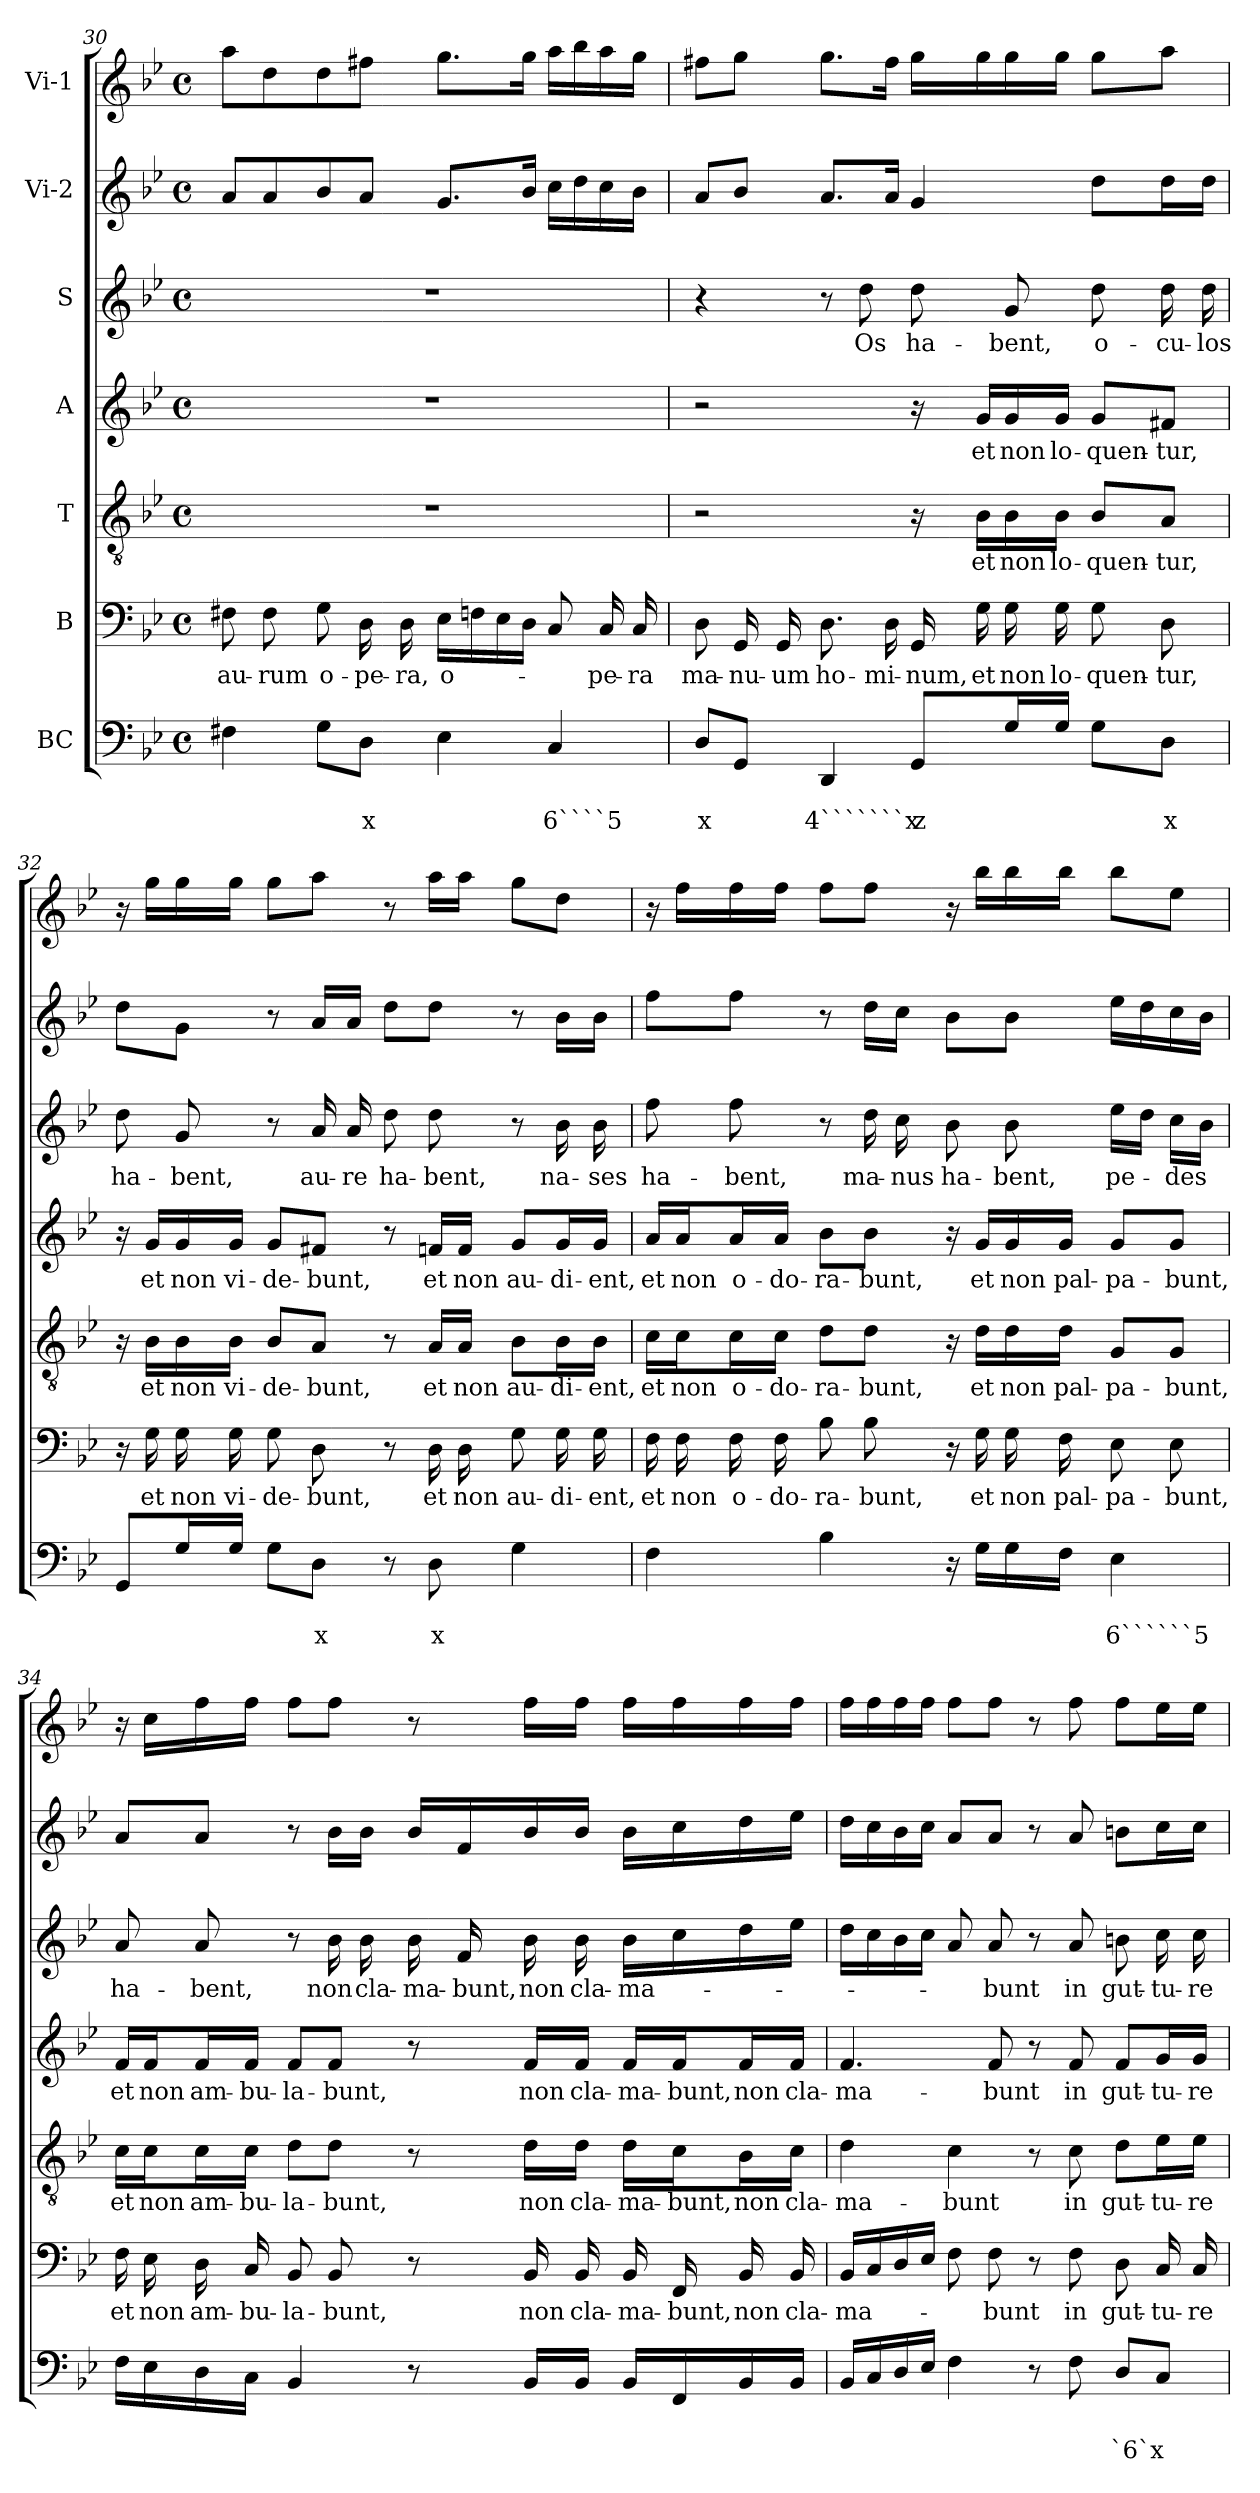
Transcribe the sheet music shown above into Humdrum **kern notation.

**kern	**text	**text	**kern	**text	**kern	**text	**kern	**text	**kern	**text	**kern	**kern
*part7	*part7	*part7	*part6	*part6	*part5	*part5	*part4	*part4	*part3	*part3	*part2	*part1
*staff7	*staff7	*staff7	*staff6	*staff6	*staff5	*staff5	*staff4	*staff4	*staff3	*staff3	*staff2	*staff1
*I"BC	*	*	*I"B	*	*I"T	*	*I"A	*	*I"S	*	*I"Vi-2	*I"Vi-1
!!LO:LB:g=z
*clefF4	*	*	*clefF4	*	*clefGv2	*	*clefG2	*	*clefG2	*	*clefG2	*clefG2
*k[b-e-]	*	*	*k[b-e-]	*	*k[b-e-]	*	*k[b-e-]	*	*k[b-e-]	*	*k[b-e-]	*k[b-e-]
*B-:	*	*	*B-:	*	*B-:	*	*B-:	*	*B-:	*	*B-:	*B-:
*M4/4	*	*	*M4/4	*	*M4/4	*	*M4/4	*	*M4/4	*	*M4/4	*M4/4
*met(c)	*	*	*met(c)	*	*met(c)	*	*met(c)	*	*met(c)	*	*met(c)	*met(c)
=30	=30	=30	=30	=30	=30	=30	=30	=30	=30	=30	=30	=30
!	!	!	!	!LO:LY:b	!	!	!	!	!	!	!	!
4F#X\	.	.	8F#X\	au-	1r	.	1r	.	1r	.	8a/L	8aa\L
!	!	!	!	!LO:LY:b	!	!	!	!	!	!	!	!
.	.	.	8F#\	-rum	.	.	.	.	.	.	8a/	8dd\
!	!	!	!	!LO:LY:b	!	!	!	!	!	!	!	!
8G\L	.	.	8G\	o-	.	.	.	.	.	.	8b-/	8dd\
!	!	!LO:LY:b	!	!LO:LY:b	!	!	!	!	!	!	!	!
8D\J	.	x	16D\	-pe-	.	.	.	.	.	.	8a/J	8ff#X\J
!	!	!	!	!LO:LY:b	!	!	!	!	!	!	!	!
.	.	.	16D\	-ra,	.	.	.	.	.	.	.	.
!	!	!	!	!LO:LY:b	!	!	!	!	!	!	!	!
4E-\	.	.	16E-\LL	o-	.	.	.	.	.	.	8.g/L	8.gg\L
.	.	.	16Fn\	.	.	.	.	.	.	.	.	.
.	.	.	16E-\	.	.	.	.	.	.	.	.	.
.	.	.	16D\JJ	.	.	.	.	.	.	.	16b-/Jk	16gg\Jk
!	!	!LO:LY:b	!	!	!	!	!	!	!	!	!	!
4C/	.	6````5	8C/	.	.	.	.	.	.	.	16cc\LL	16aa\LL
.	.	.	.	.	.	.	.	.	.	.	16dd\	16bb-\
!	!	!	!	!LO:LY:b	!	!	!	!	!	!	!	!
.	.	.	16C/	-pe-	.	.	.	.	.	.	16cc\	16aa\
!	!	!	!	!LO:LY:b	!	!	!	!	!	!	!	!
.	.	.	16C/	-ra	.	.	.	.	.	.	16b-\JJ	16gg\JJ
=31	=31	=31	=31	=31	=31	=31	=31	=31	=31	=31	=31	=31
!	!	!LO:LY:b	!	!LO:LY:b	!	!	!	!	!	!	!	!
8D/L	.	x	8D\	ma-	2r	.	2r	.	4r	.	8a/L	8ff#X\L
!	!	!	!	!LO:LY:b	!	!	!	!	!	!	!	!
8GG/J	.	.	16GG/	-nu-	.	.	.	.	.	.	8b-/J	8gg\J
!	!	!	!	!LO:LY:b	!	!	!	!	!	!	!	!
.	.	.	16GG/	-um	.	.	.	.	.	.	.	.
!	!	!LO:LY:b	!	!LO:LY:b	!	!	!	!	!	!	!	!
4DD/	.	4```````x	8.D\	ho-	.	.	.	.	8r	.	8.a/L	8.gg\L
!	!	!	!	!	!	!	!	!	!	!LO:LY:b	!	!
.	.	.	.	.	.	.	.	.	8dd\	Os	.	.
!	!	!	!	!LO:LY:b	!	!	!	!	!	!	!	!
.	.	.	16D\	-mi-	.	.	.	.	.	.	16a/Jk	16ff#\Jk
!	!	!LO:LY:b	!	!LO:LY:b	!	!	!	!	!	!LO:LY:b	!	!
8GG/L	.	z	16GG/	-num,	16r	.	16r	.	8dd\	ha-	4g/	16gg\LL
!	!	!	!	!LO:LY:b	!	!LO:LY:b	!	!LO:LY:b	!	!	!	!
.	.	.	16G\	et	16B-\LL	et	16g/LL	et	.	.	.	16gg\
!	!	!	!	!LO:LY:b	!	!LO:LY:b	!	!LO:LY:b	!	!LO:LY:b	!	!
16G/L	.	.	16G\	non	16B-\	non	16g/	non	8g/	-bent,	.	16gg\
!	!	!	!	!LO:LY:b	!	!LO:LY:b	!	!LO:LY:b	!	!	!	!
16G/JJ	.	.	16G\	lo-	16B-\JJ	lo-	16g/JJ	lo-	.	.	.	16gg\JJ
!	!	!	!	!LO:LY:b	!	!LO:LY:b	!	!LO:LY:b	!	!LO:LY:b	!	!
8G\L	.	.	8G\	-quen-	8B-/L	-quen-	8g/L	-quen-	8dd\	o-	8dd\L	8gg\L
!	!	!LO:LY:b	!	!LO:LY:b	!	!LO:LY:b	!	!LO:LY:b	!	!LO:LY:b	!	!
8D\J	.	x	8D\	-tur,	8A/J	-tur,	8f#X/J	-tur,	16dd\	-cu-	16dd\L	8aa\J
!	!	!	!	!	!	!	!	!	!	!LO:LY:b	!	!
.	.	.	.	.	.	.	.	.	16dd\	-los	16dd\JJ	.
!!LO:PB:g=z
=32	=32	=32	=32	=32	=32	=32	=32	=32	=32	=32	=32	=32
!	!	!	!	!	!	!	!	!	!	!LO:LY:b	!	!
8GG/L	.	.	16r	.	16r	.	16r	.	8dd\	ha-	8dd\L	16r
!	!	!	!	!LO:LY:b	!	!LO:LY:b	!	!LO:LY:b	!	!	!	!
.	.	.	16G\	et	16B-\LL	et	16g/LL	et	.	.	.	16gg\LL
!	!	!	!	!LO:LY:b	!	!LO:LY:b	!	!LO:LY:b	!	!LO:LY:b	!	!
16G/L	.	.	16G\	non	16B-\	non	16g/	non	8g/	-bent,	8g\J	16gg\
!	!	!	!	!LO:LY:b	!	!LO:LY:b	!	!LO:LY:b	!	!	!	!
16G/JJ	.	.	16G\	vi-	16B-\JJ	vi-	16g/JJ	vi-	.	.	.	16gg\JJ
!	!	!	!	!LO:LY:b	!	!LO:LY:b	!	!LO:LY:b	!	!	!	!
8G\L	.	.	8G\	-de-	8B-/L	-de-	8g/L	-de-	8r	.	8r	8gg\L
!	!	!LO:LY:b	!	!LO:LY:b	!	!LO:LY:b	!	!LO:LY:b	!	!LO:LY:b	!	!
8D\J	.	x	8D\	-bunt,	8A/J	-bunt,	8f#X/J	-bunt,	16a/	au-	16a/LL	8aa\J
!	!	!	!	!	!	!	!	!	!	!LO:LY:b	!	!
.	.	.	.	.	.	.	.	.	16a/	-re	16a/JJ	.
!	!	!	!	!	!	!LO:LY:b	!	!	!	!LO:LY:b	!	!
8r	.	.	8r	.	8r	et	8r	.	8dd\	ha-	8dd\L	8r
!	!	!LO:LY:b	!	!LO:LY:b	!	!LO:LY:b	!	!LO:LY:b	!	!LO:LY:b	!	!
8D\	.	x	16D\	et	16A/LL	et	16fn/LL	et	8dd\	-bent,	8dd\J	16aa\LL
!	!	!	!	!LO:LY:b	!	!LO:LY:b	!	!LO:LY:b	!	!	!	!
.	.	.	16D\	non	16A/JJ	non	16f/JJ	non	.	.	.	16aa\JJ
!	!	!	!	!LO:LY:b	!	!LO:LY:b	!	!LO:LY:b	!	!	!	!
4G\	.	.	8G\	au-	8B-\L	au-	8g/L	au-	8r	.	8r	8gg\L
!	!	!	!	!LO:LY:b	!	!LO:LY:b	!	!LO:LY:b	!	!LO:LY:b	!	!
.	.	.	16G\	-di-	16B-\L	-di-	16g/L	-di-	16b-\	na-	16b-\LL	8dd\J
!	!	!	!	!LO:LY:b	!	!LO:LY:b	!	!LO:LY:b	!	!LO:LY:b	!	!
.	.	.	16G\	-ent,	16B-\JJ	-ent,	16g/JJ	-ent,	16b-\	-ses	16b-\JJ	.
=33	=33	=33	=33	=33	=33	=33	=33	=33	=33	=33	=33	=33
!	!	!	!	!LO:LY:b	!	!LO:LY:b	!	!LO:LY:b	!	!LO:LY:b	!	!
4F\	.	.	16F\	et	16c\LL	et	16a/LL	et	8ff\	ha-	8ff\L	16r
!	!	!	!	!LO:LY:b	!	!LO:LY:b	!	!LO:LY:b	!	!	!	!
.	.	.	16F\	non	16c\J	non	16a/J	non	.	.	.	16ff\LL
!	!	!	!	!LO:LY:b	!	!LO:LY:b	!	!LO:LY:b	!	!LO:LY:b	!	!
.	.	.	16F\	o-	16c\L	o-	16a/L	o-	8ff\	-bent,	8ff\J	16ff\
!	!	!	!	!LO:LY:b	!	!LO:LY:b	!	!LO:LY:b	!	!	!	!
.	.	.	16F\	-do-	16c\JJ	-do-	16a/JJ	-do-	.	.	.	16ff\JJ
!	!	!	!	!LO:LY:b	!	!LO:LY:b	!	!LO:LY:b	!	!	!	!
4B-\	.	.	8B-\	-ra-	8d\L	-ra-	8b-\L	-ra-	8r	.	8r	8ff\L
!	!	!	!	!LO:LY:b	!	!LO:LY:b	!	!LO:LY:b	!	!LO:LY:b	!	!
.	.	.	8B-\	-bunt,	8d\J	-bunt,	8b-\J	-bunt,	16dd\	ma-	16dd\LL	8ff\J
!	!	!	!	!	!	!	!	!	!	!LO:LY:b	!	!
.	.	.	.	.	.	.	.	.	16cc\	-nus	16cc\JJ	.
!	!	!	!	!	!	!	!	!	!	!LO:LY:b	!	!
16r	.	.	16r	.	16r	.	16r	.	8b-\	ha-	8b-\L	16r
!	!	!	!	!LO:LY:b	!	!LO:LY:b	!	!LO:LY:b	!	!	!	!
16G\LL	.	.	16G\	et	16d\LL	et	16g/LL	et	.	.	.	16bb-\LL
!	!	!	!	!LO:LY:b	!	!LO:LY:b	!	!LO:LY:b	!	!LO:LY:b	!	!
16G\	.	.	16G\	non	16d\	non	16g/	non	8b-\	-bent,	8b-\J	16bb-\
!	!	!	!	!LO:LY:b	!	!LO:LY:b	!	!LO:LY:b	!	!	!	!
16F\JJ	.	.	16F\	pal-	16d\JJ	pal-	16g/JJ	pal-	.	.	.	16bb-\JJ
!	!	!LO:LY:b	!	!LO:LY:b	!	!LO:LY:b	!	!LO:LY:b	!	!LO:LY:b	!	!
4E-\	.	6``````5	8E-\	-pa-	8G/L	-pa-	8g/L	-pa-	16ee-\LL	pe-	16ee-\LL	8bb-\L
.	.	.	.	.	.	.	.	.	16dd\JJ	.	16dd\	.
!	!	!	!	!LO:LY:b	!	!LO:LY:b	!	!LO:LY:b	!	!LO:LY:b	!	!
.	.	.	8E-\	-bunt,	8G/J	-bunt,	8g/J	-bunt,	16cc\LL	-des	16cc\	8ee-\J
.	.	.	.	.	.	.	.	.	16b-\JJ	.	16b-\JJ	.
!!LO:LB:g=z
=34	=34	=34	=34	=34	=34	=34	=34	=34	=34	=34	=34	=34
!	!	!	!	!LO:LY:b	!	!LO:LY:b	!	!LO:LY:b	!	!LO:LY:b	!	!
16F\LL	.	.	16F\	et	16c\LL	et	16f/LL	et	8a/	ha-	8a/L	16r
!	!	!	!	!LO:LY:b	!	!LO:LY:b	!	!LO:LY:b	!	!	!	!
16E-\	.	.	16E-\	non	16c\J	non	16f/J	non	.	.	.	16cc\LL
!	!	!	!	!LO:LY:b	!	!LO:LY:b	!	!LO:LY:b	!	!LO:LY:b	!	!
16D\	.	.	16D\	am-	16c\L	am-	16f/L	am-	8a/	-bent,	8a/J	16ff\
!	!	!	!	!LO:LY:b	!	!LO:LY:b	!	!LO:LY:b	!	!	!	!
16C\JJ	.	.	16C/	-bu-	16c\JJ	-bu-	16f/JJ	-bu-	.	.	.	16ff\JJ
!	!	!	!	!LO:LY:b	!	!LO:LY:b	!	!LO:LY:b	!	!	!	!
4BB-/	.	.	8BB-/	-la-	8d\L	-la-	8f/L	-la-	8r	.	8r	8ff\L
!	!	!	!	!LO:LY:b	!	!LO:LY:b	!	!LO:LY:b	!	!LO:LY:b	!	!
.	.	.	8BB-/	-bunt,	8d\J	-bunt,	8f/J	-bunt,	16b-\	non	16b-\LL	8ff\J
!	!	!	!	!	!	!	!	!	!	!LO:LY:b	!	!
.	.	.	.	.	.	.	.	.	16b-\	cla-	16b-\JJ	.
!	!	!	!	!	!	!	!	!	!	!LO:LY:b	!	!
8r	.	.	8r	.	8r	.	8r	.	16b-\	-ma-	16b-/LL	8r
!	!	!	!	!	!	!	!	!	!	!LO:LY:b	!	!
.	.	.	.	.	.	.	.	.	16f/	-bunt,	16f/	.
!	!	!	!	!LO:LY:b	!	!LO:LY:b	!	!LO:LY:b	!	!LO:LY:b	!	!
16BB-/LL	.	.	16BB-/	non	16d\LL	non	16f/LL	non	16b-\	non	16b-/	16ff\LL
!	!	!	!	!LO:LY:b	!	!LO:LY:b	!	!LO:LY:b	!	!LO:LY:b	!	!
16BB-/JJ	.	.	16BB-/	cla-	16d\JJ	cla-	16f/JJ	cla-	16b-\	cla-	16b-/JJ	16ff\JJ
!	!	!	!	!LO:LY:b	!	!LO:LY:b	!	!LO:LY:b	!	!LO:LY:b	!	!
16BB-/LL	.	.	16BB-/	-ma-	16d\LL	-ma-	16f/LL	-ma-	16b-\LL	-ma-	16b-\LL	16ff\LL
!	!	!	!	!LO:LY:b	!	!LO:LY:b	!	!LO:LY:b	!	!	!	!
16FF/	.	.	16FF/	-bunt,	16c\J	-bunt,	16f/J	-bunt,	16cc\	.	16cc\	16ff\
!	!	!	!	!LO:LY:b	!	!LO:LY:b	!	!LO:LY:b	!	!	!	!
16BB-/	.	.	16BB-/	non	16B-\L	non	16f/L	non	16dd\	.	16dd\	16ff\
!	!	!	!	!LO:LY:b	!	!LO:LY:b	!	!LO:LY:b	!	!	!	!
16BB-/JJ	.	.	16BB-/	cla-	16c\JJ	cla-	16f/JJ	cla-	16ee-\JJ	.	16ee-\JJ	16ff\JJ
=35	=35	=35	=35	=35	=35	=35	=35	=35	=35	=35	=35	=35
!	!	!	!	!LO:LY:b	!	!LO:LY:b	!	!LO:LY:b	!	!	!	!
16BB-/LL	.	.	16BB-/LL	-ma-	4d\	-ma-	4.f/	-ma-	16dd\LL	.	16dd\LL	16ff\LL
16C/	.	.	16C/	.	.	.	.	.	16cc\	.	16cc\	16ff\
16D/	.	.	16D/	.	.	.	.	.	16b-\	.	16b-\	16ff\
16E-/JJ	.	.	16E-/JJ	.	.	.	.	.	16cc\JJ	.	16cc\JJ	16ff\JJ
!	!	!	!	!	!	!LO:LY:b	!	!	!	!	!	!
4F\	.	.	8F\	.	4c\	-bunt	.	.	8a/	.	8a/L	8ff\L
!	!	!	!	!LO:LY:b	!	!	!	!LO:LY:b	!	!LO:LY:b	!	!
.	.	.	8F\	-bunt	.	.	8f/	-bunt	8a/	-bunt	8a/J	8ff\J
8r	.	.	8r	.	8r	.	8r	.	8r	.	8r	8r
!	!	!	!	!LO:LY:b	!	!LO:LY:b	!	!LO:LY:b	!	!LO:LY:b	!	!
8F\	.	.	8F\	in	8c\	in	8f/	in	8a/	in	8a/	8ff\
!	!	!LO:LY:b	!	!LO:LY:b	!	!LO:LY:b	!	!LO:LY:b	!	!LO:LY:b	!	!
8D/L	.	`6`x	8D\	gut-	8d\L	gut-	8f/L	gut-	8bn\	gut-	8bn\L	8ff\L
!	!	!	!	!LO:LY:b	!	!LO:LY:b	!	!LO:LY:b	!	!LO:LY:b	!	!
8C/J	.	.	16C/	-tu-	16e-\L	-tu-	16g/L	-tu-	16cc\	-tu-	16cc\L	16ee-\L
!	!	!	!	!LO:LY:b	!	!LO:LY:b	!	!LO:LY:b	!	!LO:LY:b	!	!
.	.	.	16C/	-re	16e-\JJ	-re	16g/JJ	-re	16cc\	-re	16cc\JJ	16ee-\JJ
=	=	=	=	=	=	=	=	=	=	=	=	=
*-	*-	*-	*-	*-	*-	*-	*-	*-	*-	*-	*-	*-
